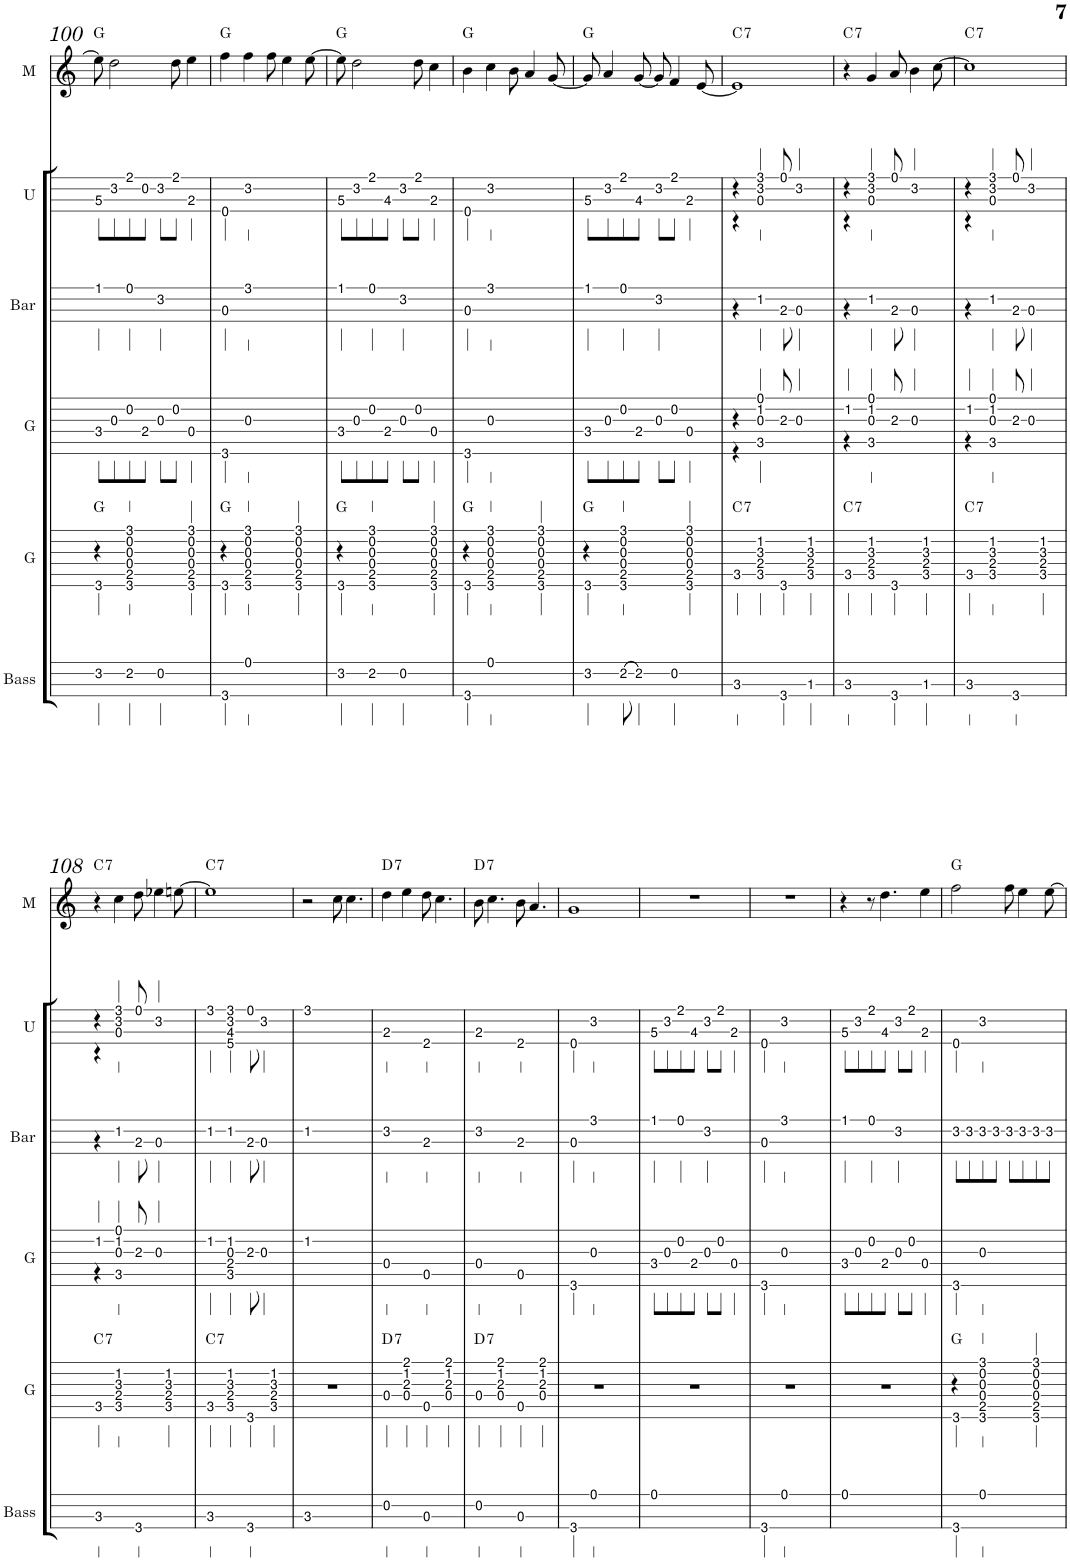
**kern	**kern	**kern	**kern	**kern	**kern	**harte
*part6	*part5	*part4	*part3	*part2	*part1	*part1
*staff6	*staff5	*staff4	*staff3	*staff2	*staff1	*
*I"Bass	*I"Guitar	*I"Guitar	*I"Baritone	*I"Ukulele	*I"Mandolin	*
*I'Bass	*I'G	*I'G	*I'Bar	*I'U	*I'M	*
!!LO:PB:g=z
*	*	*	*	*	*clefG2	*
*	*	*	*Trd7c12	*	*	*
*k[]	*k[]	*k[]	*k[]	*k[]	*k[]	*
*M4/4	*M4/4	*M4/4	*M4/4	*M4/4	*M4/4	*
=100	=100	=100	=100	=100	=100	=100
*	*^	*	*	*	*	*
4FF\	4r	4GG\	8F\L	4f\	8f\L	8ee\]	G:maj
.	.	.	8G\	.	8g\	2dd\	.
4EE\	2B/ 2g/	2GG\ 2BB\ 2D\ 2G\	8B\	4e\	8b\	.	.
.	.	.	8E\J	.	8e\J	.	.
4DD\	.	.	8G\L	4d\	8g\L	.	.
.	.	.	8B\J	.	8b\J	8dd\	.
4ryy	4B/ 4g/	4GG\ 4BB\ 4D\ 4G\	4D\	4ryy	4d\	4ee\	.
=101	=101	=101	=101	=101	=101	=101	=101
4GGG\	4r	4GG\	4GG\	4G\	4G\	4ff\	G:maj
2GG\	2B/ 2g/	2GG\ 2BB\ 2D\ 2G\	2G\	2g\	2g\	4ff\	.
.	.	.	.	.	.	8ff\	.
.	.	.	.	.	.	4ee\	.
4ryy	4B/ 4g/	4GG\ 4BB\ 4D\ 4G\	4ryy	4ryy	4ryy	.	.
.	.	.	.	.	.	[8ee\	.
=102	=102	=102	=102	=102	=102	=102	=102
4FF\	4r	4GG\	8F\L	4f\	8f\L	8ee\]	G:maj
.	.	.	8G\	.	8g\	2dd\	.
4EE\	2B/ 2g/	2GG\ 2BB\ 2D\ 2G\	8B\	4e\	8b\	.	.
.	.	.	8E\J	.	8e\J	.	.
4DD\	.	.	8G\L	4d\	8g\L	.	.
.	.	.	8B\J	.	8b\J	8dd\	.
4ryy	4B/ 4g/	4GG\ 4BB\ 4D\ 4G\	4D\	4ryy	4d\	4cc\	.
=103	=103	=103	=103	=103	=103	=103	=103
4GGG\	4r	4GG\	4GG\	4G\	4G\	4b\	G:maj
2GG\	2B/ 2g/	2GG\ 2BB\ 2D\ 2G\	2G\	2g\	2g\	4cc\	.
.	.	.	.	.	.	8b\	.
.	.	.	.	.	.	4a/	.
4ryy	4B/ 4g/	4GG\ 4BB\ 4D\ 4G\	4ryy	4ryy	4ryy	.	.
.	.	.	.	.	.	[8g/	.
=104	=104	=104	=104	=104	=104	=104	=104
4FF\	4r	4GG\	8F\L	4f\	8f\L	8g/]	G:maj
.	.	.	8G\	.	8g\	4a/	.
[8EE\	2B/ 2g/	2GG\ 2BB\ 2D\ 2G\	8B\	4e\	8b\	.	.
4EE\]	.	.	8E\J	.	8e\J	[8g/	.
.	.	.	8G\L	4d\	8g\L	8g/]	.
4DD\	.	.	8B\J	.	8b\J	4f/	.
.	4B/ 4g/	4GG\ 4BB\ 4D\ 4G\	4D\	4ryy	4d\	.	.
8ryy	.	.	.	.	.	[8e/	.
*	*v	*v	*	*	*	*	*
=105	=105	=105	=105	=105	=105	=105
*	*	*^	*	*^	*	*
!	!	!	!	!	!	!	!	!LO:H:kt=7
2CC\	4C\	4r	4r	4r	4r	4r	1e]	C:7
.	4C\ 4E\ 4B-\ 4c\	4c/ 4e/	4C\ 4G\	4c\	4cc/	2c\ 2g\	.	.
4GGG\	4GG\	8A/	2ryy	8A\	8a/	.	.	.
.	.	4G/	.	4G\	4g/	.	.	.
4BBB-\	4C\ 4E\ 4B-\ 4c\	.	.	.	.	4ryy	.	.
.	.	8ryy	.	8ryy	8ryy	.	.	.
=106	=106	=106	=106	=106	=106	=106	=106	=106
!	!	!	!	!	!	!	!	!LO:H:kt=7
2CC\	4C\	4c/	4r	4r	4r	4r	4r	C:7
.	4C\ 4E\ 4B-\ 4c\	4c/ 4e/	2C\ 2G\	4c\	4cc/	2c\ 2g\	4g/	.
4GGG\	4GG\	8A/	.	8A\	8a/	.	8a/	.
.	.	4G/	.	4G\	4g/	.	4b\	.
4BBB-\	4C\ 4E\ 4B-\ 4c\	.	4ryy	.	.	4ryy	.	.
.	.	8ryy	.	8ryy	8ryy	.	[8cc\	.
=107	=107	=107	=107	=107	=107	=107	=107	=107
!	!	!	!	!	!	!	!	!LO:H:kt=7
2CC\	4C\	4c/	4r	4r	4r	4r	1cc]	C:7
.	2C\ 2E\ 2B-\ 2c\	4c/ 4e/	2C\ 2G\	4c\	4cc/	2c\ 2g\	.	.
2GGG\	.	8A/	.	8A\	8a/	.	.	.
.	.	4G/	.	4G\	4g/	.	.	.
.	4C\ 4E\ 4B-\ 4c\	.	4ryy	.	.	4ryy	.	.
.	.	8ryy	.	8ryy	8ryy	.	.	.
!!LO:LB:g=z
=108	=108	=108	=108	=108	=108	=108	=108	=108
!	!	!	!	!	!	!	!	!LO:H:kt=7
2CC\	4C\	4c/	4r	4r	4r	4r	4r	C:7
.	2C\ 2E\ 2B-\ 2c\	4c/ 4e/	2C\ 2G\	4c\	4cc/	2c\ 2g\	4cc\	.
2GGG\	.	8A/	.	8A\	8a/	.	8dd\	.
.	.	4G/	.	4G\	4g/	.	4ee-X\	.
.	4C\ 4E\ 4B-\ 4c\	.	4ryy	.	.	4ryy	.	.
.	.	8ryy	.	8ryy	8ryy	.	[8een\	.
*	*	*v	*v	*	*v	*v	*	*
=109	=109	=109	=109	=109	=109	=109
!	!	!	!	!	!	!LO:H:kt=7
2CC\	4C\	4c\	4c\	4cc\	1ee]	C:7
.	4C\ 4E\ 4B-\ 4c\	4C\ 4E\ 4G\ 4c\	4c\	4c\ 4e\ 4g\ 4cc\	.	.
2GGG\	4GG\	8A\	8A\	8a\	.	.
.	.	4G\	4G\	4g\	.	.
.	4C\ 4E\ 4B-\ 4c\	.	.	.	.	.
.	.	8ryy	8ryy	8ryy	.	.
=110	=110	=110	=110	=110	=110	=110
1CC	1r	1c	1c	1cc	2r	.
.	.	.	.	.	8cc\	.
.	.	.	.	.	4.cc\	.
=111	=111	=111	=111	=111	=111	=111
!	!	!	!	!	!	!LO:H:kt=7
2DD\	4D\	2D\	2d\	2d\	4dd\	D:7
.	4D\ 4A\ 4c\ 4f#\	.	.	.	4ee\	.
2AAA\	4AA\	2AA\	2A\	2A\	8dd\	.
.	.	.	.	.	4.cc\	.
.	4D\ 4A\ 4c\ 4f#\	.	.	.	.	.
=112	=112	=112	=112	=112	=112	=112
!	!	!	!	!	!	!LO:H:kt=7
2DD\	4D\	2D\	2d\	2d\	8b\	D:7
.	.	.	.	.	4.cc\	.
.	4D\ 4A\ 4c\ 4f#\	.	.	.	.	.
2AAA\	4AA\	2AA\	2A\	2A\	8b\	.
.	.	.	.	.	4.a/	.
.	4D\ 4A\ 4c\ 4f#\	.	.	.	.	.
=113	=113	=113	=113	=113	=113	=113
4GGG\	1r	4GG\	4G\	4G\	1g	.
2GG\	.	2G\	2g\	2g\	.	.
4ryy	.	4ryy	4ryy	4ryy	.	.
=114	=114	=114	=114	=114	=114	=114
1GG	1r	8F\L	4f\	8f\L	1r	.
.	.	8G\	.	8g\	.	.
.	.	8B\	4e\	8b\	.	.
.	.	8E\J	.	8e\J	.	.
.	.	8G\L	4d\	8g\L	.	.
.	.	8B\J	.	8b\J	.	.
.	.	4D\	4ryy	4d\	.	.
=115	=115	=115	=115	=115	=115	=115
4GGG\	1r	4GG\	4G\	4G\	1r	.
2GG\	.	2G\	2g\	2g\	.	.
4ryy	.	4ryy	4ryy	4ryy	.	.
=116	=116	=116	=116	=116	=116	=116
1GG	1r	8F\L	4f\	8f\L	4r	.
.	.	8G\	.	8g\	.	.
.	.	8B\	4e\	8b\	8r	.
.	.	8E\J	.	8e\J	4.dd\	.
.	.	8G\L	4d\	8g\L	.	.
.	.	8B\J	.	8b\J	.	.
.	.	4D\	4ryy	4d\	4ee\	.
=117	=117	=117	=117	=117	=117	=117
*	*^	*	*	*	*	*
4GGG\	4r	4GG\	4GG\	8d\L	4G\	2ff\	G:maj
.	.	.	.	8d\	.	.	.
2GG\	2B/ 2g/	2GG\ 2BB\ 2D\ 2G\	2G\	8d\	2g\	.	.
.	.	.	.	8d\J	.	.	.
.	.	.	.	8d\L	.	8ff\	.
.	.	.	.	8d\	.	4ee\	.
4ryy	4B/ 4g/	4GG\ 4BB\ 4D\ 4G\	4ryy	8d\	4ryy	.	.
.	.	.	.	8d\J	.	[8ee\	.
*	*v	*v	*	*	*	*	*
=	=	=	=	=	=	=
*-	*-	*-	*-	*-	*-	*-
